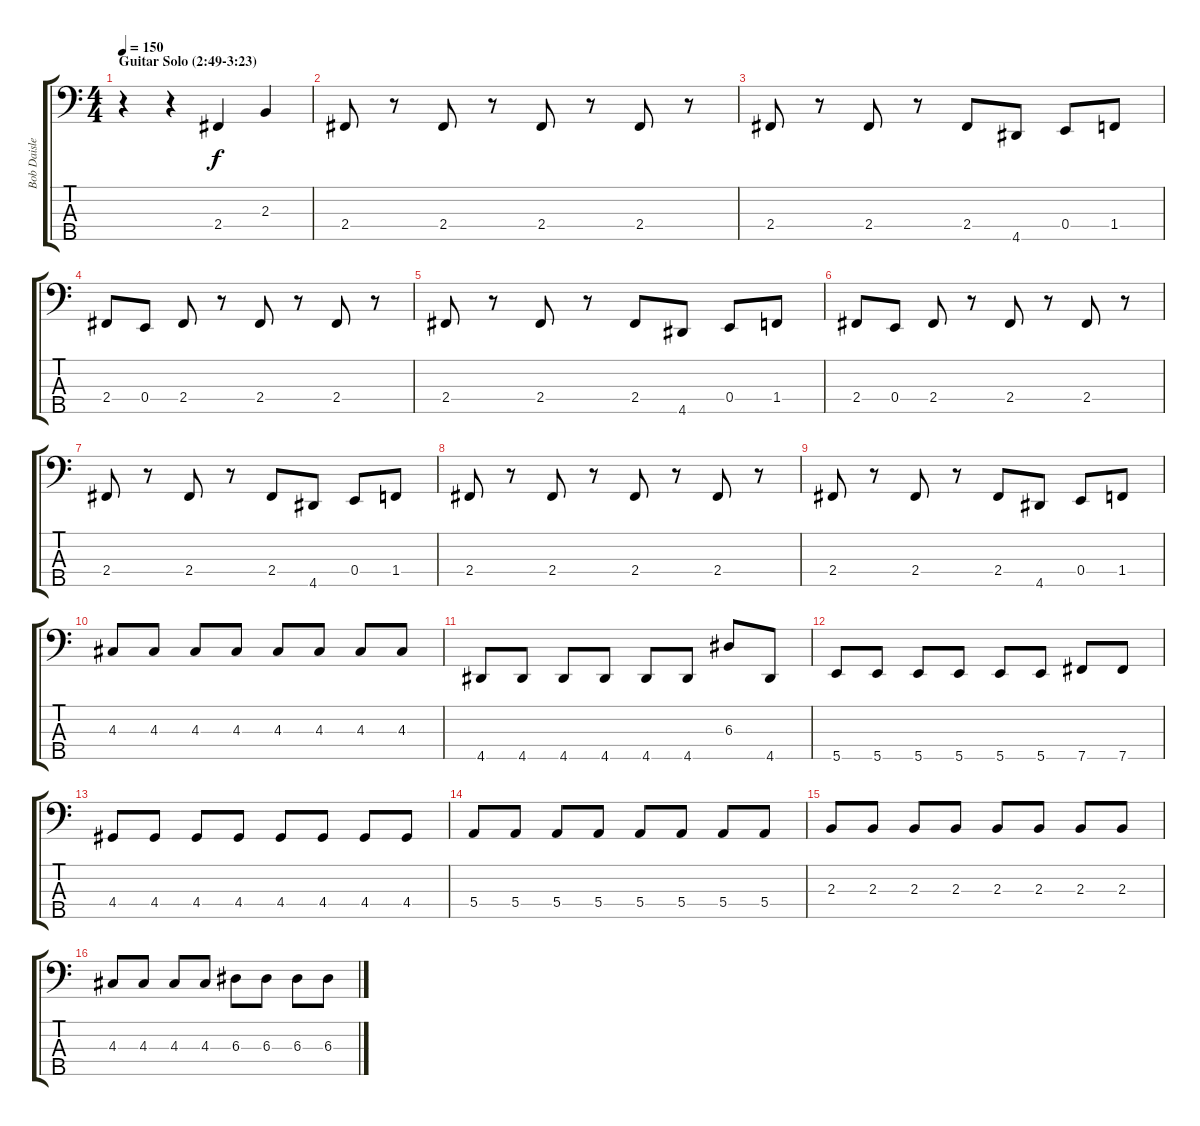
\track ("Bob Daisley" "Bob Daisle") {instrument electricbassfinger}
\staff {score tabs}
\tuning (G2 D2 A1 E1 B0) {hide}
\ts (4 4)
\section ("" "Guitar Solo (2:49-3:23)")
\tempo 150
\clef f4
\ks c
r.4{dy f instrument electricbassfinger} r.4 2.4.4 2.3.4 |
2.4.8 r.8 2.4.8 r.8 2.4.8 r.8 2.4.8 r.8 |
2.4.8 r.8 2.4.8 r.8 2.4.8 4.5.8 0.4.8 1.4.8 |
2.4.8 0.4.8 2.4.8 r.8 2.4.8 r.8 2.4.8 r.8 |
2.4.8 r.8 2.4.8 r.8 2.4.8 4.5.8 0.4.8 1.4.8 |
2.4.8 0.4.8 2.4.8 r.8 2.4.8 r.8 2.4.8 r.8 |
2.4.8 r.8 2.4.8 r.8 2.4.8 4.5.8 0.4.8 1.4.8 |
2.4.8 r.8 2.4.8 r.8 2.4.8 r.8 2.4.8 r.8 |
2.4.8 r.8 2.4.8 r.8 2.4.8 4.5.8 0.4.8 1.4.8 |
4.3.8 4.3.8 4.3.8 4.3.8 4.3.8 4.3.8 4.3.8 4.3.8 |
4.5.8 4.5.8 4.5.8 4.5.8 4.5.8 4.5.8 6.3.8 4.5.8 |
5.5.8 5.5.8 5.5.8 5.5.8 5.5.8 5.5.8 7.5.8 7.5.8 |
4.4.8 4.4.8 4.4.8 4.4.8 4.4.8 4.4.8 4.4.8 4.4.8 |
5.4.8 5.4.8 5.4.8 5.4.8 5.4.8 5.4.8 5.4.8 5.4.8 |
2.3.8 2.3.8 2.3.8 2.3.8 2.3.8 2.3.8 2.3.8 2.3.8 |
4.3.8 4.3.8 4.3.8 4.3.8 6.3.8 6.3.8 6.3.8 6.3.8
